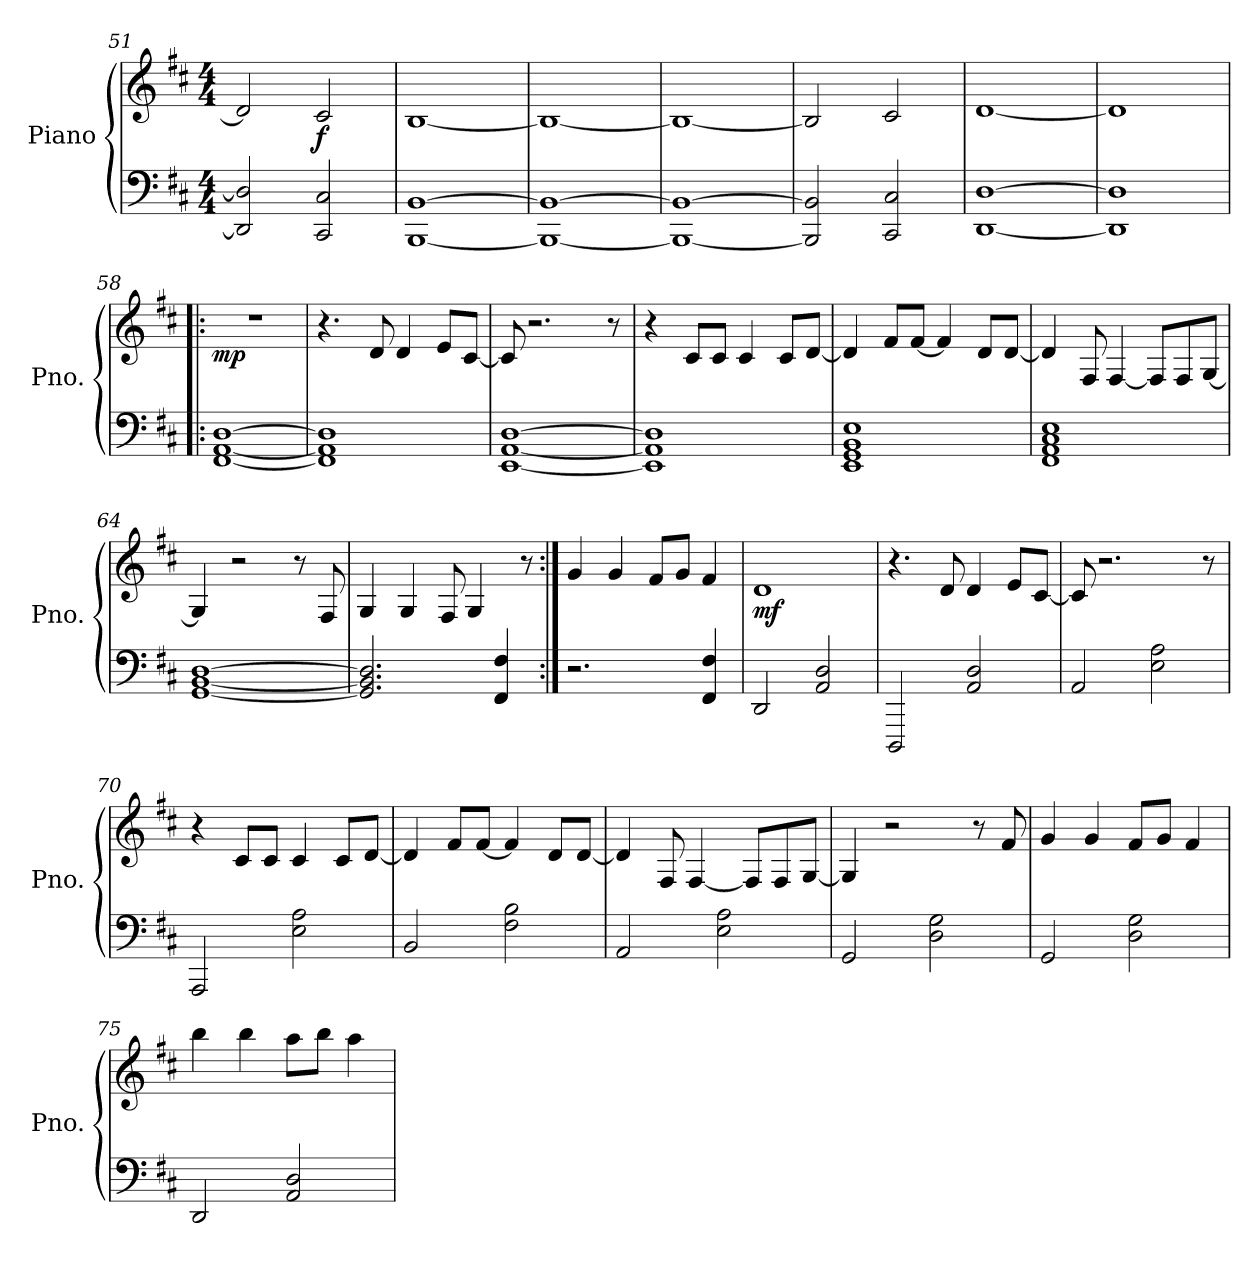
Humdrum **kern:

**kern	**kern	**dynam
*part1	*part1	*part1
*staff2	*staff1	*staff1/2
*I"Piano	*	*
*I'Pno.	*	*
*clefF4	*clefG2	*
*k[f#c#]	*k[f#c#]	*
*M4/4	*M4/4	*
=51	=51	=51
2DD/] 2D/]	2d/]	.
!	!	!LO:DY:b
2CC#/ 2C#/	2c#/	f
=52	=52	=52
[1BBB [1BB	[1B	.
!!LO:LB:g=z
=53	=53	=53
1BBB_ 1BB_	1B_	.
=54	=54	=54
1BBB_ 1BB_	1B_	.
=55	=55	=55
2BBB/] 2BB/]	2B/]	.
2CC#/ 2C#/	2c#/	.
=56	=56	=56
[1DD [1D	[1d	.
=57	=57	=57
1DD] 1D]	1d]	.
=58!|:	=58!|:	=58!|:
!	!	!LO:DY:b
[1FF# [1AA [1D	1r	mp
=59	=59	=59
1FF#] 1AA] 1D]	4.r	.
.	8d/	.
.	4d/	.
.	8e/L	.
.	[8c#/J	.
=60	=60	=60
[1EE [1AA [1D	8c#/]	.
.	2.r	.
.	8r	.
=61	=61	=61
1EE] 1AA] 1D]	4r	.
.	8c#/L	.
.	8c#/J	.
.	4c#/	.
.	8c#/L	.
.	[8d/J	.
=62	=62	=62
1EE 1GG 1BB 1E	4d/]	.
.	8f#/L	.
.	[8f#/J	.
.	4f#/]	.
.	8d/L	.
.	[8d/J	.
!!LO:LB:g=z
=63	=63	=63
1FF# 1AA 1C# 1E	4d/]	.
.	8F#/	.
.	[4F#/	.
.	8F#/L]	.
.	8F#/	.
.	[8G/J	.
=64	=64	=64
[1GG [1BB [1D	4G/]	.
.	2r	.
.	8r	.
.	8F#/	.
=65	=65	=65
2.GG/] 2.BB/] 2.D/]	4G/	.
.	4G/	.
.	8F#/	.
.	4G/	.
4FF#/ 4F#/	.	.
.	8r	.
=66:|!	=66:|!	=66:|!
2.r	4g/	.
.	4g/	.
.	8f#/L	.
.	8g/J	.
4FF#/ 4F#/	4f#/	.
=67	=67	=67
!	!	!LO:DY:b
2DD/	1d	mf
2AA/ 2D/	.	.
=68	=68	=68
2DDD/	4.r	.
.	8d/	.
2AA/ 2D/	4d/	.
.	8e/L	.
.	[8c#/J	.
=69	=69	=69
2AA/	8c#/]	.
.	2.r	.
2E\ 2A\	.	.
.	8r	.
!!LO:LB:g=z
=70	=70	=70
2AAA/	4r	.
.	8c#/L	.
.	8c#/J	.
2E\ 2A\	4c#/	.
.	8c#/L	.
.	[8d/J	.
=71	=71	=71
2BB/	4d/]	.
.	8f#/L	.
.	[8f#/J	.
2F#\ 2B\	4f#/]	.
.	8d/L	.
.	[8d/J	.
=72	=72	=72
2AA/	4d/]	.
.	8F#/	.
.	[4F#/	.
2E\ 2A\	.	.
.	8F#/L]	.
.	8F#/	.
.	[8G/J	.
=73	=73	=73
2GG/	4G/]	.
.	2r	.
2D\ 2G\	.	.
.	8r	.
.	8f#/	.
=74	=74	=74
2GG/	4g/	.
.	4g/	.
2D\ 2G\	8f#/L	.
.	8g/J	.
.	4f#/	.
=75	=75	=75
2DD/	4bb\	.
.	4bb\	.
2AA/ 2D/	8aa\L	.
.	8bb\J	.
.	4aa\	.
=	=	=
*-	*-	*-
